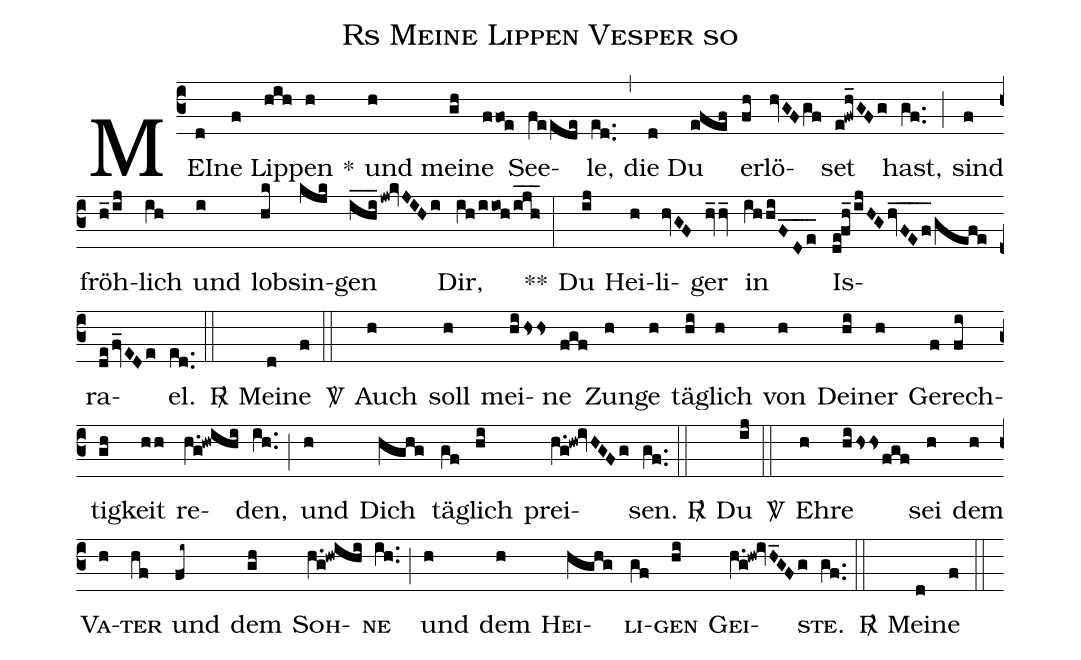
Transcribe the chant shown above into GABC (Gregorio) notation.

name: Rs Meine Lippen Vesper so;
%%
(c3) MEI(d)ne(f) Lip(hih)pen(h) *() und(h) mei(gh)ne(f/foe) See(fe/ede)le,(ed..) (,) die(d) Du(efef) er(fh)lö(hvGF/gf)set(e!fwh_GFg) hast,(gf..) (;) sind(f) fröh(h_/ij)lich(ih) und(i) lob(hk)sin(kjk)gen(i_h_i_/jw!kvJIH/i) Dir,(ih/i/ioh/i_j_h_) **(:)
Du(ij) Hei(h)li(hvGF)ger(hv_hv_) in(ih/hiF_D_e_) Is(de!fh_/ijHG/hv_F_E_f_/gefe)ra(de/fv_EDe)el.(ed..) (::)
<sp>R/</sp>() Mei(d)ne(f) (::)
<sp>V/</sp>() Auch(h) soll(h) mei(hihss)ne(fgf) Zun(h)ge(h) täg(hi)lich(h) von(h) Dei(hi)ner(h) Ge(f)rech(fi)tig(gh)keit(hh)
re(h.g!hwihi)den,(ih..) (;) und(h) Dich(hghg) täg(gf)lich(hi) prei(h.g!hw!ivHGFg)sen.(gf..) (::) <sp>R/</sp>() Du(ij) (::) <sp>V/</sp>() Eh(h)re(hihss/fgf) sei(h) dem(h) <sc>Va</sc>(h)<sc>ter</sc>(hf) und(fi~) dem(gh) <sc>Soh</sc>(h.g!hwihi)<sc>ne</sc>(ih..) (;) und(h) dem(h) <sc>Hei</sc>(hghg)<sc>li</sc>(gf)<sc>gen</sc>(hi) <sc>Gei</sc>(h.g!hw!ivH_GFg)<sc>ste</sc>.(gf..) (::) <sp>R/</sp>() Mei(d)ne(f) (::)
